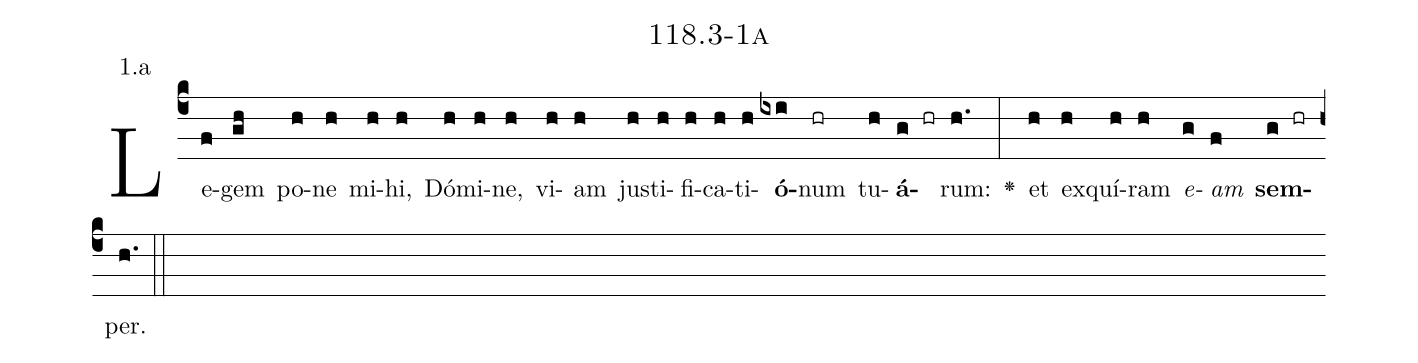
name: 118.3-1a;
annotation: 1.a;
%%
(c4)Le(f)gem(gh) po(h)ne(h) mi(h)hi,(h) Dó(h)mi(h)ne,(h) vi(h)am(h) jus(h)ti(h)fi(h)ca(h)ti(h)<b>ó</b>(ixi)num(hr) tu(h)<b>á</b>(g hr)rum:(h.) <v>\greheightstar</v>(:) et(h) ex(h)quí(h)ram(h) <i>e</i>(g)<i>am</i>(f) <b>sem</b>(g hr)per.(h.) (::)


%E(h) u(h) o(g) u(f) a(g) e.(h.) (::)
